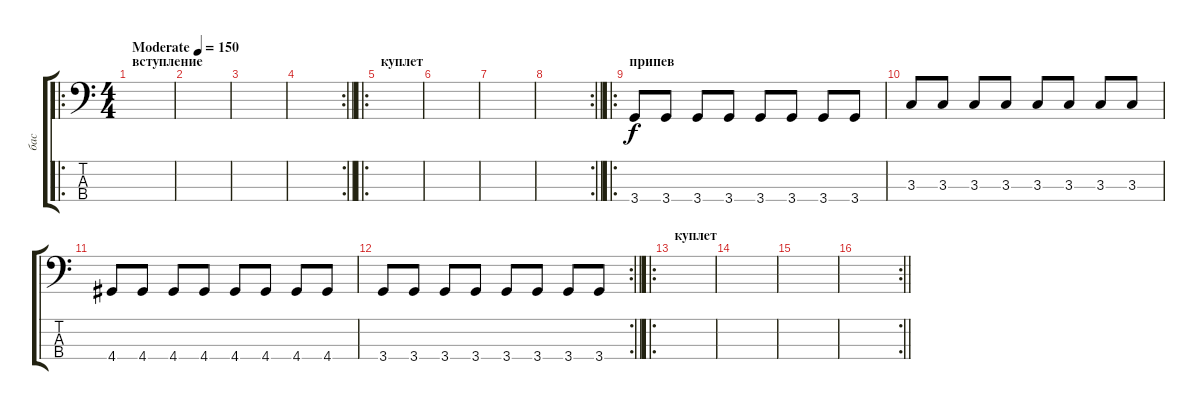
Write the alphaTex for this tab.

\track ("бас" "бас") {instrument electricbasspick}
\staff {score tabs}
\tuning (G2 D2 A1 E1) {hide}
\ro
\ts (4 4)
\section ("" "вступление")
\tempo (150 "Moderate")
\clef f4
\ks c
|
|
|
\rc 2
\barLineRight lightlight
|
\ro
\section ("" "куплет")
|
|
|
\rc 2
\barLineRight lightlight
|
\ro
\section ("" "припев")
3.4.8 3.4.8 3.4.8 3.4.8 3.4.8 3.4.8 3.4.8 3.4.8 |
3.3.8 3.3.8 3.3.8 3.3.8 3.3.8 3.3.8 3.3.8 3.3.8 |
4.4.8 4.4.8 4.4.8 4.4.8 4.4.8 4.4.8 4.4.8 4.4.8 |
\rc 2
\barLineRight lightlight
3.4.8 3.4.8 3.4.8 3.4.8 3.4.8 3.4.8 3.4.8 3.4.8 |
\ro
\section ("" "куплет")
|
|
|
\rc 2
\barLineRight lightlight
